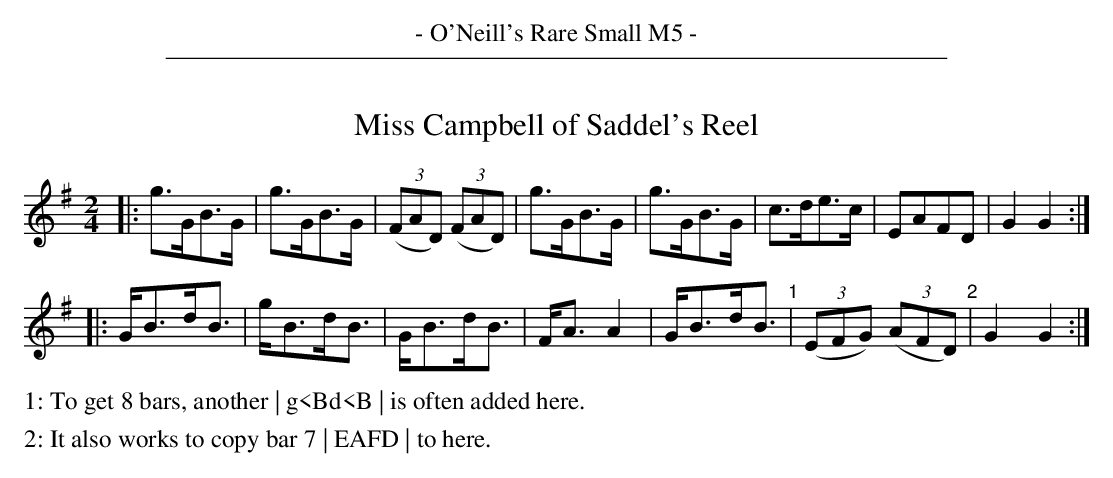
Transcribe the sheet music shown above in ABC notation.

X:1
T: Miss Campbell of Saddel's Reel
M: 2/4
L: 1/8
K: G
|:\
g>GB>G | g>GB>G | (3(FAD) (3(FAD) | g>GB>G | g>GB>G | c>de>c | EAFD | G2 G2 ::
G<Bd<B | g<Bd<B | G<Bd<B | F<AA2 | G<Bd<B "^1"| (3(EFG) (3(AFD) "^2"| G2 G2 :|
